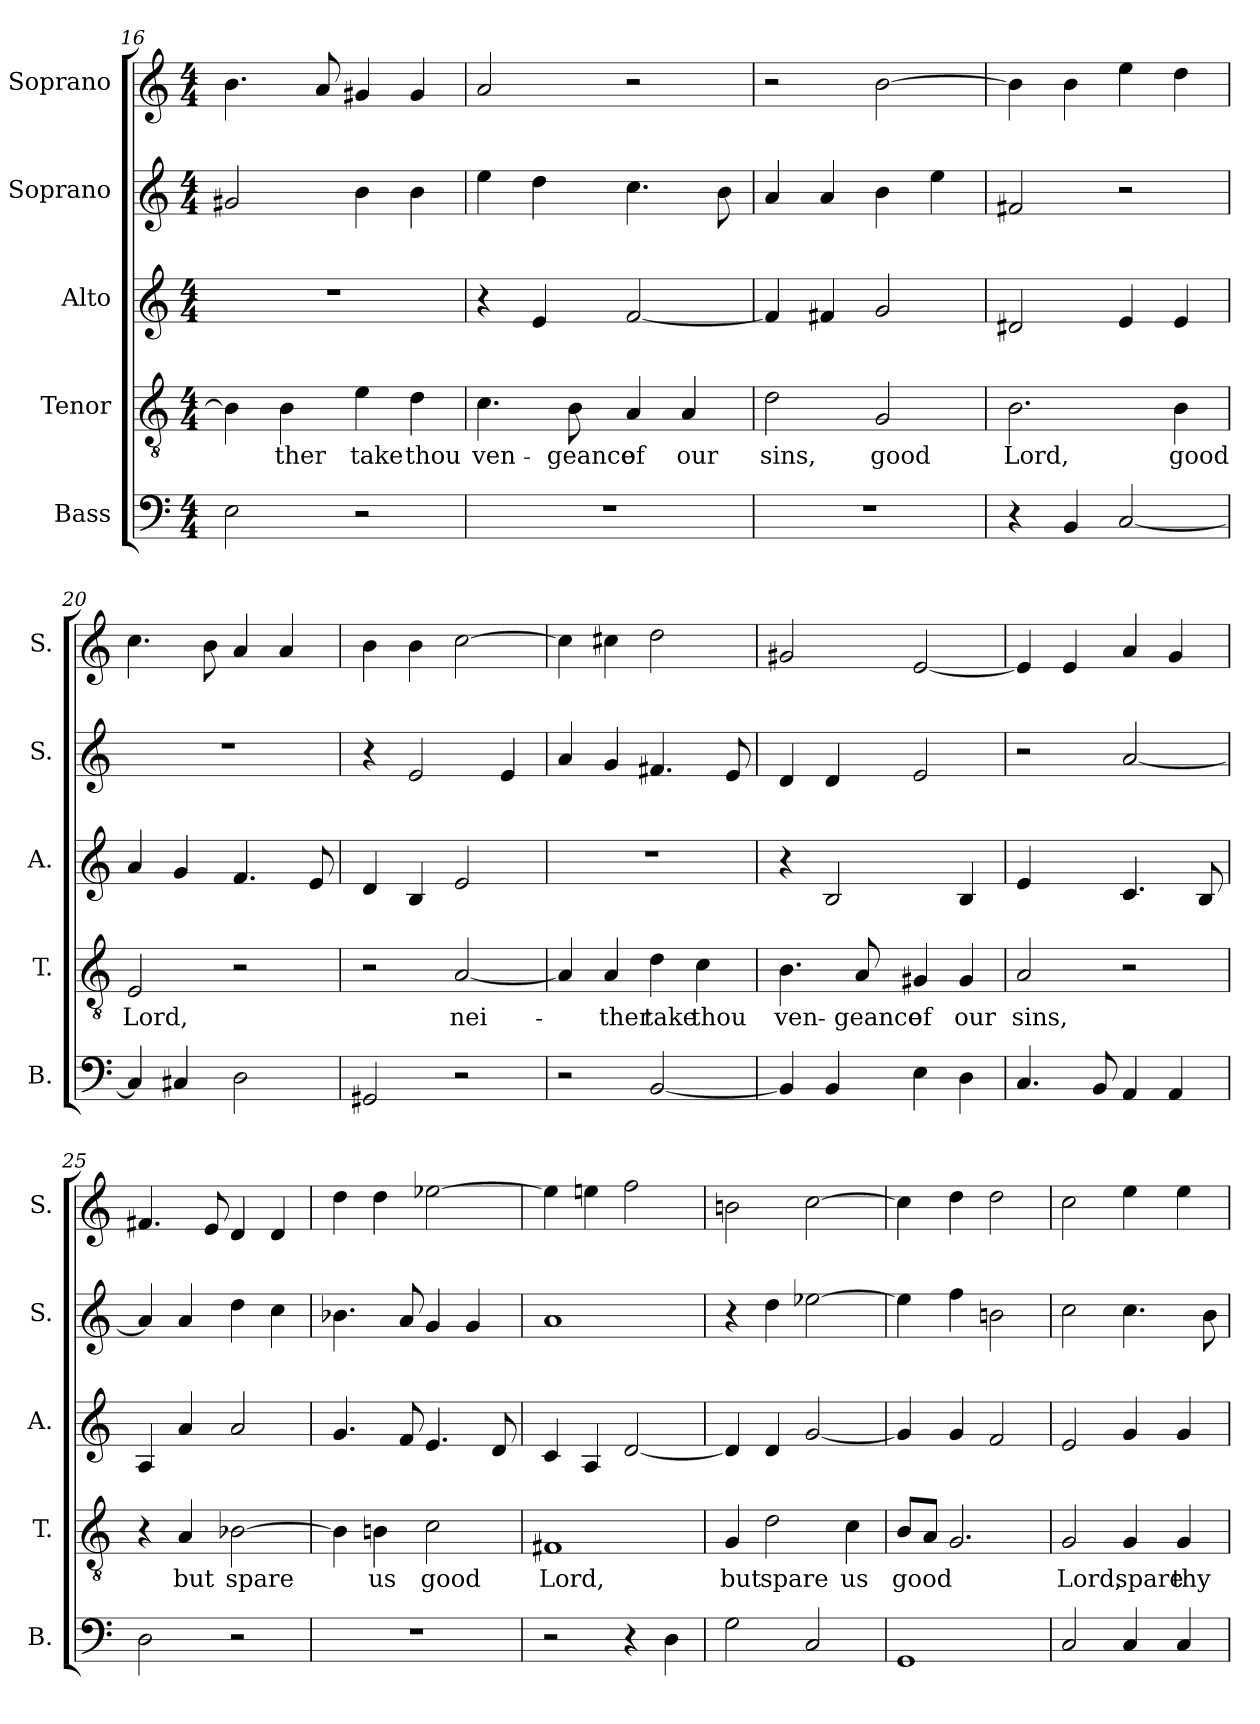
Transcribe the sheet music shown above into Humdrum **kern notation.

**kern	**kern	**text	**kern	**kern	**kern
*part5	*part4	*part4	*part3	*part2	*part1
*staff5	*staff4	*staff4	*staff3	*staff2	*staff1
*I"Bass	*I"Tenor	*	*I"Alto	*I"Soprano	*I"Soprano
*I'B.	*I'T.	*	*I'A.	*I'S.	*I'S.
*clefF4	*clefGv2	*	*clefG2	*clefG2	*clefG2
*k[]	*k[]	*	*k[]	*k[]	*k[]
*M4/4	*M4/4	*	*M4/4	*M4/4	*M4/4
=16	=16	=16	=16	=16	=16
2E\	4B\]	.	1r	2g#X/	4.b\
!	!	!LO:LY:b	!	!	!
.	4B\	-ther	.	.	.
.	.	.	.	.	8a/
!	!	!LO:LY:b	!	!	!
2r	4e\	take	.	4b\	4g#X/
!	!	!LO:LY:b	!	!	!
.	4d\	thou	.	4b\	4g#/
=17	=17	=17	=17	=17	=17
!	!	!LO:LY:b	!	!	!
1r	4.c\	ven-	4r	4ee\	2a/
.	.	.	4e/	4dd\	.
!	!	!LO:LY:b	!	!	!
.	8B\	-geance	.	.	.
!	!	!LO:LY:b	!	!	!
.	4A/	of	[2f/	4.cc\	2r
!	!	!LO:LY:b	!	!	!
.	4A/	our	.	.	.
.	.	.	.	8b\	.
!!LO:LB:g=z
=18	=18	=18	=18	=18	=18
!	!	!LO:LY:b	!	!	!
1r	2d\	sins,	4f/]	4a/	2r
.	.	.	4f#X/	4a/	.
!	!	!LO:LY:b	!	!	!
.	2G/	good	2g/	4b\	[2b\
.	.	.	.	4ee\	.
=19	=19	=19	=19	=19	=19
!	!	!LO:LY:b	!	!	!
4r	2.B\	Lord,	2d#X/	2f#X/	4b\]
4BB/	.	.	.	.	4b\
[2C/	.	.	4e/	2r	4ee\
!	!	!LO:LY:b	!	!	!
.	4B\	good	4e/	.	4dd\
=20	=20	=20	=20	=20	=20
!	!	!LO:LY:b	!	!	!
4C/]	2E/	Lord,	4a/	1r	4.cc\
4C#X/	.	.	4g/	.	.
.	.	.	.	.	8b\
2D\	2r	.	4.f/	.	4a/
.	.	.	.	.	4a/
.	.	.	8e/	.	.
=21	=21	=21	=21	=21	=21
2GG#X/	2r	.	4d/	4r	4b\
.	.	.	4B/	2e/	4b\
!	!	!LO:LY:b	!	!	!
2r	[2A/	nei-	2e/	.	[2cc\
.	.	.	.	4e/	.
=22	=22	=22	=22	=22	=22
2r	4A/]	.	1r	4a/	4cc\]
!	!	!LO:LY:b	!	!	!
.	4A/	-ther	.	4g/	4cc#X\
!	!	!LO:LY:b	!	!	!
[2BB/	4d\	take	.	4.f#X/	2dd\
!	!	!LO:LY:b	!	!	!
.	4c\	thou	.	.	.
.	.	.	.	8e/	.
!!LO:PB:g=z
=23	=23	=23	=23	=23	=23
!	!	!LO:LY:b	!	!	!
4BB/]	4.B\	ven-	4r	4d/	2g#X/
4BB/	.	.	2B/	4d/	.
!	!	!LO:LY:b	!	!	!
.	8A/	-geance	.	.	.
!	!	!LO:LY:b	!	!	!
4E\	4G#X/	of	.	2e/	[2e/
!	!	!LO:LY:b	!	!	!
4D\	4G#/	our	4B/	.	.
=24	=24	=24	=24	=24	=24
!	!	!LO:LY:b	!	!	!
4.C/	2A/	sins,	4e/	2r	4e/]
.	.	.	4d/yy	.	4e/
8BB/	.	.	.	.	.
4AA/	2r	.	4.c/	[2a/	4a/
4AA/	.	.	.	.	4g/
.	.	.	8B/	.	.
=25	=25	=25	=25	=25	=25
2D\	4r	.	4A/	4a/]	4.f#X/
!	!	!LO:LY:b	!	!	!
.	4A/	but	4a/	4a/	.
.	.	.	.	.	8e/
!	!	!LO:LY:b	!	!	!
2r	[2B-X\	spare	2a/	4dd\	4d/
.	.	.	.	4cc\	4d/
=26	=26	=26	=26	=26	=26
1r	4B-\]	.	4.g/	4.b-X\	4dd\
!	!	!LO:LY:b	!	!	!
.	4Bn\	us	.	.	4dd\
.	.	.	8f/	8a/	.
!	!	!LO:LY:b	!	!	!
.	2c\	good	4.e/	4g/	[2ee-X\
.	.	.	.	4g/	.
.	.	.	8d/	.	.
!!LO:LB:g=z
=27	=27	=27	=27	=27	=27
!	!	!LO:LY:b	!	!	!
2r	1F#X	Lord,	4c/	1a	4ee-\]
.	.	.	4A/	.	4een\
4r	.	.	[2d/	.	2ff\
4D\	.	.	.	.	.
=28	=28	=28	=28	=28	=28
!	!	!LO:LY:b	!	!	!
2G\	4G/	but	4d/]	4r	2bn\
!	!	!LO:LY:b	!	!	!
.	2d\	spare	4d/	4dd\	.
2C/	.	.	[2g/	[2ee-X\	[2cc\
!	!	!LO:LY:b	!	!	!
.	4c\	us	.	.	.
=29	=29	=29	=29	=29	=29
!	!	!LO:LY:b	!	!	!
1GG	8B/L	good	4g/]	4ee-\]	4cc\]
.	8A/J	.	.	.	.
.	2.G/	.	4g/	4ff\	4dd\
.	.	.	2f/	2bn\	2dd\
=30	=30	=30	=30	=30	=30
!	!	!LO:LY:b	!	!	!
2C/	2G/	Lord,	2e/	2cc\	2cc\
!	!	!LO:LY:b	!	!	!
4C/	4G/	spare	4g/	4.cc\	4ee\
!	!	!LO:LY:b	!	!	!
4C/	4G/	thy	4g/	.	4ee\
.	.	.	.	8b\	.
=	=	=	=	=	=
*-	*-	*-	*-	*-	*-
